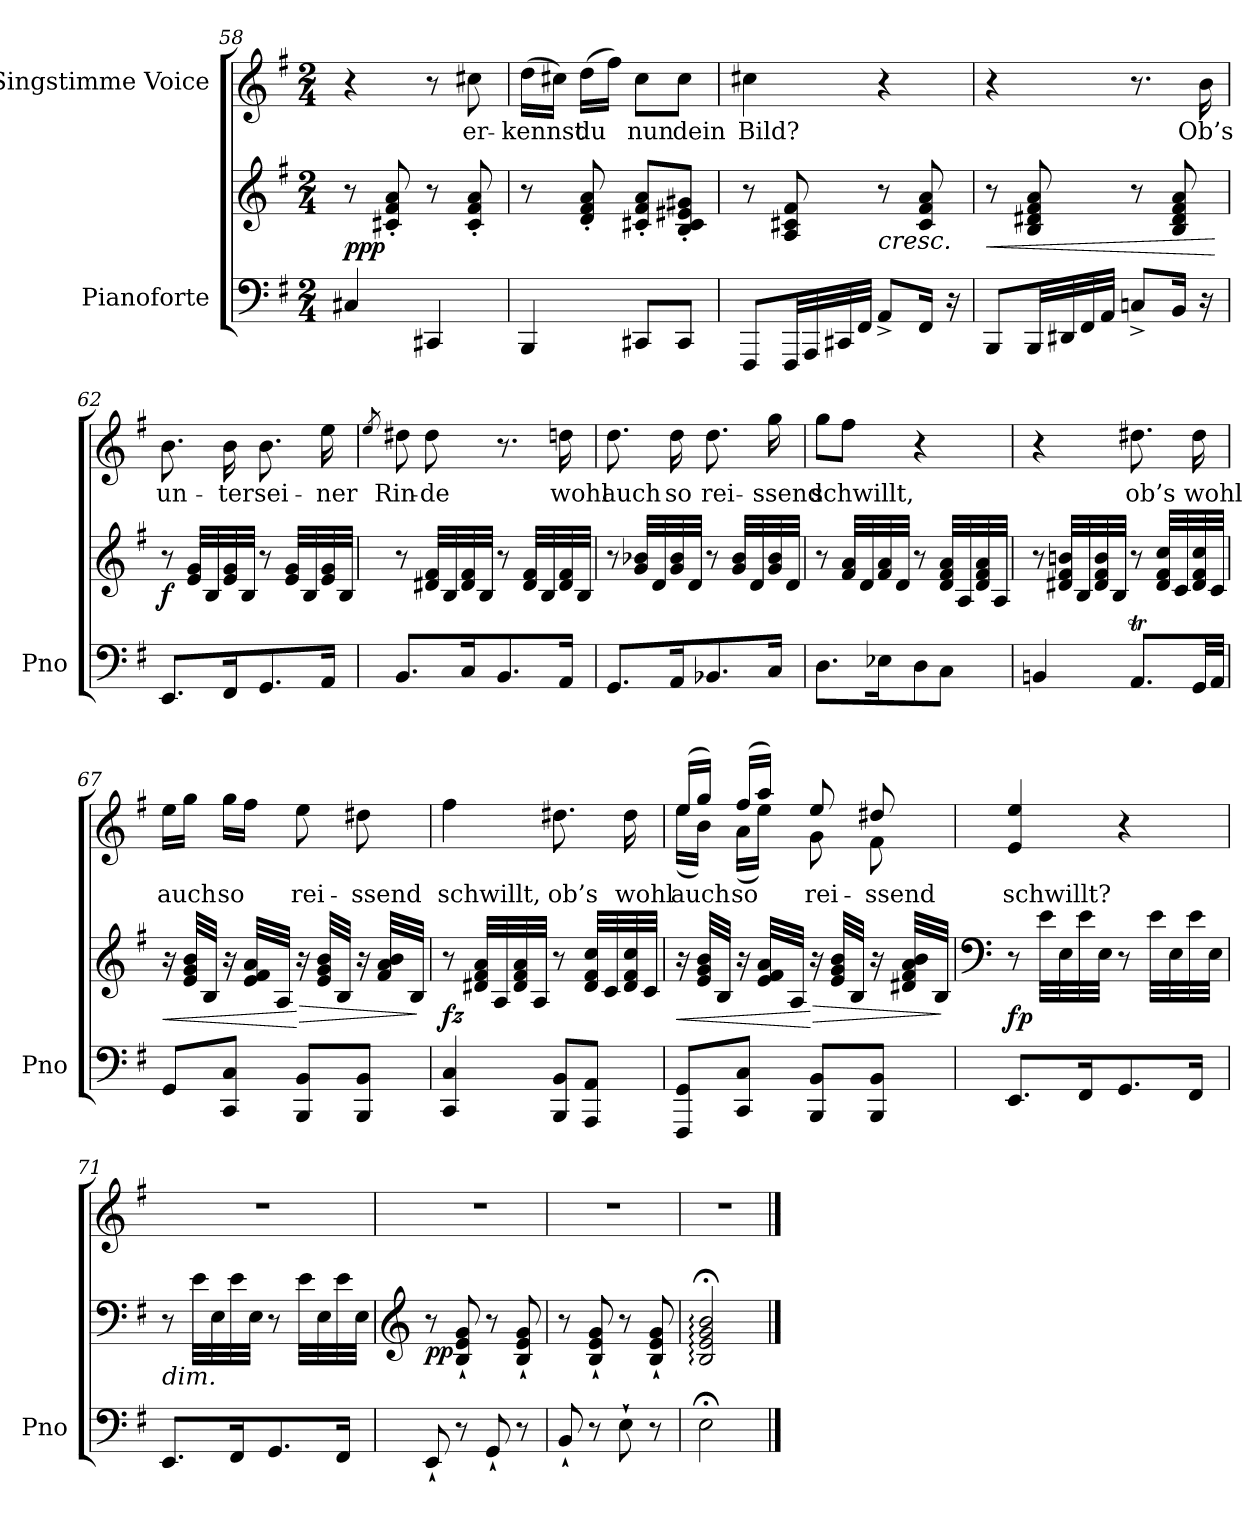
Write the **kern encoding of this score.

**kern	**kern	**dynam	**kern	**text
*part2	*part2	*part2	*part1	*part1
*staff3	*staff2	*staff2/3	*staff1	*staff1
*I"Pianoforte	*	*	*I"Singstimme Voice	*
*I'Pno	*	*	*	*
!!LO:PB:g=z
*clefF4	*clefG2	*	*clefG2	*
*k[f#]	*k[f#]	*	*k[f#]	*
*M2/4	*M2/4	*	*M2/4	*
=58	=58	=58	=58	=58
!	!	!LO:DY:b	!	!
4C#X/	8r	ppp	4r	.
.	8c#X/' 8f#/' 8a/'	.	.	.
4CC#X/	8r	.	8r	.
!	!	!	!	!LO:LY:b
.	8c#/' 8f#/' 8a/'	.	8cc#X\	er-
=59	=59	=59	=59	=59
!	!	!	!	!LO:LY:b
4BBB/	8r	.	(>16dd\LL	-kennst
.	.	.	16cc#X\JJ)	.
!	!	!	!	!LO:LY:b
.	8d/' 8f#/' 8a/'	.	(>16dd\LL	du
.	.	.	16ff#\JJ)	.
!	!	!	!	!LO:LY:b
8CC#X/L	8c#X/' 8f#/' 8a/'L	.	8cc#\L	nun
!	!	!	!	!LO:LY:b
8CC#/J	8B/' 8c#/' 8e#X/' 8g#X/'J	.	8cc#\J	dein
=60	=60	=60	=60	=60
!	!	!	!	!LO:LY:b
8FFF#/L	8r	.	4cc#X\	Bild?
32FFF#/LL	8A/ 8c#X/ 8f#/	.	.	.
32AAA/	.	.	.	.
32CC#X/	.	.	.	.
32FF#/JJJ	.	.	.	.
!	!LO:TX:b:i:t=cresc.	!	!	!
8AA^/L	8r	.	4r	.
16FF#/Jk	8c#/ 8f#/ 8a/	.	.	.
16r	.	.	.	.
=61	=61	=61	=61	=61
!	!	!LO:HP:b	!	!
8BBB/L	8r	<	4r	.
32BBB/LL	8B/ 8d#X/ 8f#/ 8a/	.	.	.
32DD#X/	.	.	.	.
32FF#/	.	.	.	.
32AA/JJJ	.	.	.	.
8Cn^/L	8r	.	8.r	.
16BB/Jk	8B/ 8d#/ 8f#/ 8a/	.	.	.
!	!	!	!	!LO:LY:b
16r	.	.	16b\	Ob’s
.	.	[	.	.
=62	=62	=62	=62	=62
!	!	!LO:DY:b	!	!LO:LY:b
8.EE/L	8r	f	8.b\	un-
.	32e/ 32g/LLL	.	.	.
.	32B/	.	.	.
!	!	!	!	!LO:LY:b
16FF#/K	32e/ 32g/	.	16b\	-ter
.	32B/JJJ	.	.	.
!	!	!	!	!LO:LY:b
8.GG/	8r	.	8.b\	sei-
.	32e/ 32g/LLL	.	.	.
.	32B/	.	.	.
!	!	!	!	!LO:LY:b
16AA/Jk	32e/ 32g/	.	16ee\	-ner
.	32B/JJJ	.	.	.
!!LO:LB:g=z
=63	=63	=63	=63	=63
.	.	.	8qee/	.
!	!	!	!	!LO:LY:b
8.BB/L	8r	.	8dd#X\	Rin-
!	!	!	!	!LO:LY:b
.	32d#X/ 32f#/LLL	.	8dd#\	-de
.	32B/	.	.	.
16C/K	32d#/ 32f#/	.	.	.
.	32B/JJJ	.	.	.
8.BB/	8r	.	8.r	.
.	32d#/ 32f#/LLL	.	.	.
.	32B/	.	.	.
!	!	!	!	!LO:LY:b
16AA/Jk	32d#/ 32f#/	.	16ddn\	wohl
.	32B/JJJ	.	.	.
=64	=64	=64	=64	=64
!	!	!	!	!LO:LY:b
8.GG/L	8r	.	8.dd\	auch
.	32g/ 32b-X/LLL	.	.	.
.	32d/	.	.	.
!	!	!	!	!LO:LY:b
16AA/K	32g/ 32b-/	.	16dd\	so
.	32d/JJJ	.	.	.
!	!	!	!	!LO:LY:b
8.BB-X/	8r	.	8.dd\	rei-
.	32g/ 32b-/LLL	.	.	.
.	32d/	.	.	.
!	!	!	!	!LO:LY:b
16C/Jk	32g/ 32b-/	.	16gg\	-ssend
.	32d/JJJ	.	.	.
=65	=65	=65	=65	=65
!	!	!	!	!LO:LY:b
8.D\L	8r	.	8gg\L	schwillt,
.	32f#/ 32a/LLL	.	8ff#\J	.
.	32d/	.	.	.
16E-X\K	32f#/ 32a/	.	.	.
.	32d/JJJ	.	.	.
8D\	8r	.	4r	.
8C\J	32d/ 32f#/ 32a/LLL	.	.	.
.	32A/	.	.	.
.	32d/ 32f#/ 32a/	.	.	.
.	32A/JJJ	.	.	.
=66	=66	=66	=66	=66
4BBn/	8r	.	4r	.
.	32d#X/ 32f#/ 32bn/LLL	.	.	.
.	32B/	.	.	.
.	32d#/ 32f#/ 32b/	.	.	.
.	32B/JJJ	.	.	.
!	!	!	!	!LO:LY:b
8.AAT/L	8r	.	8.dd#X\	ob’s
.	32d#/ 32f#/ 32cc/LLL	.	.	.
.	32c/	.	.	.
!	!	!	!	!LO:LY:b
32GG/LL	32d#/ 32f#/ 32cc/	.	16dd#\	wohl
32AA/JJJ	32c/JJJ	.	.	.
!!LO:LB:g=z
=67	=67	=67	=67	=67
!	!	!LO:HP:b	!	!LO:LY:b
8GG/L	16r	<	16ee\LL	auch
.	32e/ 32g/ 32b/LLL	.	16gg\JJ	.
.	32B/JJJ	.	.	.
!	!	!	!	!LO:LY:b
8CC/ 8C/J	16r	.	16gg\LL	so
.	32e/ 32f#/ 32a/LLL	.	16ff#\JJ	.
.	32A/JJJ	.	.	.
!	!	!LO:HP:n=1:b	!	!LO:LY:b
8BBB/ 8BB/L	16r	[ >	8ee\	rei-
.	32e/ 32g/ 32b/LLL	.	.	.
.	32B/JJJ	.	.	.
!	!	!	!	!LO:LY:b
8BBB/ 8BB/J	16r	.	8dd#X\	-ssend
.	32f#/ 32a/ 32b/LLL	.	.	.
.	32B/JJJ	.	.	.
.	.	]	.	.
=68	=68	=68	=68	=68
!	!	!LO:DY:b	!	!LO:LY:b
4CC/ 4C/	8r	fz	4ff#\	schwillt,
.	32d#X/ 32f#/ 32a/LLL	.	.	.
.	32A/	.	.	.
.	32d#/ 32f#/ 32a/	.	.	.
.	32A/JJJ	.	.	.
!	!	!	!	!LO:LY:b
8BBB/ 8BB/L	8r	.	8.dd#X\	ob’s
8AAA/ 8AA/J	32d#/ 32f#/ 32cc/LLL	.	.	.
.	32c/	.	.	.
!	!	!	!	!LO:LY:b
.	32d#/ 32f#/ 32cc/	.	16dd#\	wohl
.	32c/JJJ	.	.	.
=69	=69	=69	=69	=69
!	!	!LO:HP:b	!	!LO:LY:b
*	*	*	*^	*
8FFF#/ 8GG/L	16r	<	(>16ee/LL	(<16ee\LL	auch
.	32e/ 32g/ 32b/LLL	.	16gg/JJ)	16b\JJ)	.
.	32B/JJJ	.	.	.	.
!	!	!	!	!	!LO:LY:b
8CC/ 8C/J	16r	.	(>16ff#/LL	(<16a\LL	so
.	32e/ 32f#/ 32a/LLL	.	16aa/JJ)	16ee\JJ)	.
.	32A/JJJ	.	.	.	.
!	!	!LO:HP:n=1:b	!	!	!LO:LY:b
8BBB/ 8BB/L	16r	[ >	8ee/	8g\	rei-
.	32e/ 32g/ 32b/LLL	.	.	.	.
.	32B/JJJ	.	.	.	.
!	!	!	!	!	!LO:LY:b
8BBB/ 8BB/J	16r	.	8dd#X/	8f#\	-ssend
.	32d#X/ 32f#/ 32a/ 32b/LLL	.	.	.	.
.	32B/JJJ	.	.	.	.
*	*	*	*v	*v	*
.	.	]	.	.
!!LO:LB:g=z
=70	=70	=70	=70	=70
*	*clefF4	*	*	*
!	!	!LO:DY:b	!	!LO:LY:b
8.EE/L	8r	fp	4e/ 4ee/	schwillt?
.	32e\LLL	.	.	.
.	32E\	.	.	.
16FF#/K	32e\	.	.	.
.	32E\JJJ	.	.	.
8.GG/	8r	.	4r	.
.	32e\LLL	.	.	.
.	32E\	.	.	.
16FF#/Jk	32e\	.	.	.
.	32E\JJJ	.	.	.
=71	=71	=71	=71	=71
!	!LO:TX:b:i:t=dim.	!	!	!
8.EE/L	8r	.	2r	.
.	32e\LLL	.	.	.
.	32E\	.	.	.
16FF#/K	32e\	.	.	.
.	32E\JJJ	.	.	.
8.GG/	8r	.	.	.
.	32e\LLL	.	.	.
.	32E\	.	.	.
16FF#/Jk	32e\	.	.	.
.	32E\JJJ	.	.	.
=72	=72	=72	=72	=72
*	*clefG2	*	*	*
!	!	!LO:DY:b	!	!
8EE`/	8r	pp	2r	.
8r	8B/` 8e/` 8g/`	.	.	.
8GG`/	8r	.	.	.
8r	8B/` 8e/` 8g/`	.	.	.
=73	=73	=73	=73	=73
8BB`/	8r	.	2r	.
8r	8B/` 8e/` 8g/`	.	.	.
8E`\	8r	.	.	.
8r	8B/` 8e/` 8g/`	.	.	.
=74	=74	=74	=74	=74
2E;<:\	2B/;<: 2e/;<: 2g/;<: 2b/;<:	.	2r	.
==	==	==	==	==
*-	*-	*-	*-	*-
